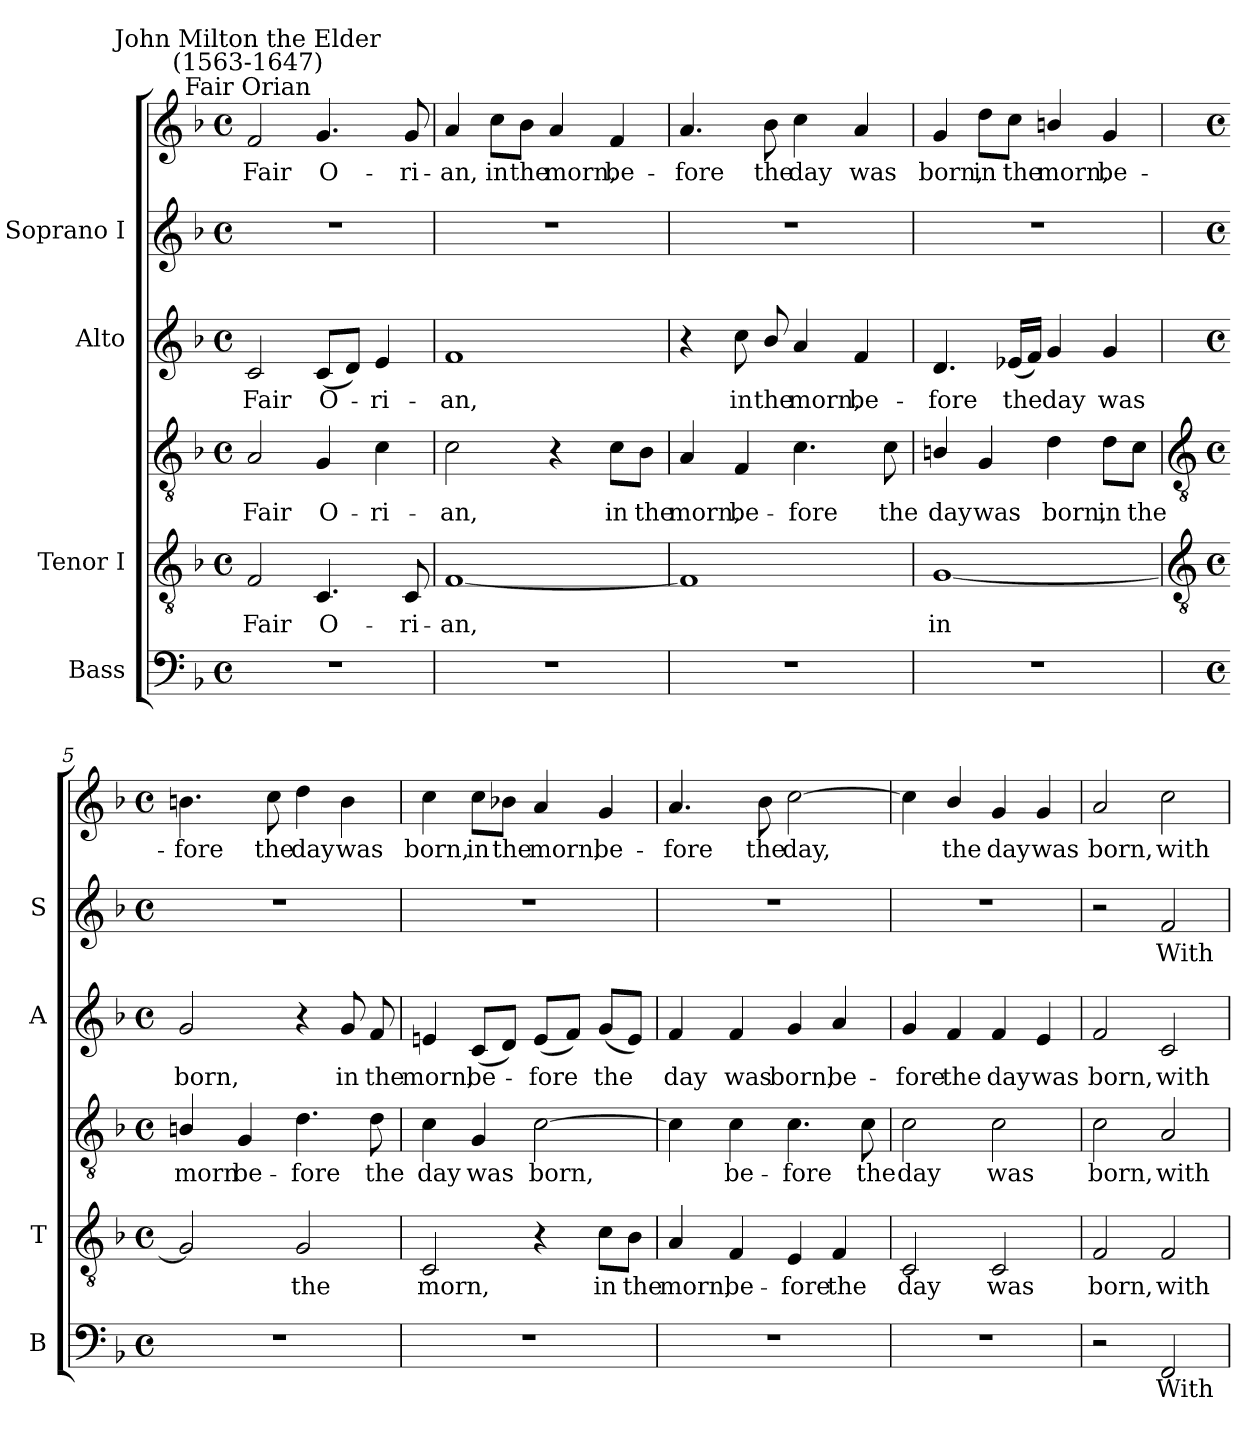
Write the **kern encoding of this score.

**kern	**text	**kern	**text	**kern	**text	**kern	**text	**kern	**text	**kern	**text
*part4	*part4	*part3	*part3	*part3	*part3	*part2	*part2	*part1	*part1	*part1	*part1
*staff6	*staff6	*staff5	*staff5	*staff4	*staff4	*staff3	*staff3	*staff2	*staff2	*staff1	*staff1
*I"Bass	*	*I"Tenor I	*	*	*	*I"Alto	*	*I"Soprano I	*	*	*
*I'B	*	*I'T	*	*	*	*I'A	*	*I'S	*	*	*
*clefF4	*	*clefGv2	*	*clefGv2	*	*clefG2	*	*clefG2	*	*clefG2	*
*k[b-]	*	*k[b-]	*	*k[b-]	*	*k[b-]	*	*k[b-]	*	*k[b-]	*
*F:	*	*F:	*	*F:	*	*F:	*	*F:	*	*F:	*
*M4/4	*	*M4/4	*	*M4/4	*	*M4/4	*	*M4/4	*	*M4/4	*
*met(c)	*	*met(c)	*	*met(c)	*	*met(c)	*	*met(c)	*	*met(c)	*
=1	=1	=1	=1	=1	=1	=1	=1	=1	=1	=1	=1
!	!	!	!	!	!	!	!	!	!	!LO:TX:a:cj:t=Fair Orian	!
!	!	!	!	!	!	!	!	!	!	!LO:TX:a:cj:t=John Milton the Elder\n(1563-1647)	!
!	!	!	!LO:LY:b	!	!LO:LY:b	!	!LO:LY:b	!	!	!	!LO:LY:b
1r	.	2F	-Fair	2A	Fair	2c	Fair	1r	.	2f	Fair
!	!	!	!LO:LY:b	!	!LO:LY:b	!	!LO:LY:b	!	!	!	!LO:LY:b
.	.	4.C	O-	4G	O-	(<8cL	O-	.	.	4.g	O-
.	.	.	.	.	.	8dJ)	.	.	.	.	.
!	!	!	!	!	!LO:LY:b	!	!LO:LY:b	!	!	!	!
.	.	.	.	4c	-ri-	4e	ri-	.	.	.	.
!	!	!	!LO:LY:b	!	!	!	!	!	!	!	!LO:LY:b
.	.	8C	-ri-	.	.	.	.	.	.	8g	-ri-
=2	=2	=2	=2	=2	=2	=2	=2	=2	=2	=2	=2
!	!	!	!LO:LY:b	!	!LO:LY:b	!	!LO:LY:b	!	!	!	!LO:LY:b
1r	.	[1F	an,	2c	-an,	1f	-an,	1r	.	4a/	-an,
!	!	!	!	!	!	!	!	!	!	!	!LO:LY:b
.	.	.	.	.	.	.	.	.	.	8cc\L	in
!	!	!	!	!	!	!	!	!	!	!	!LO:LY:b
.	.	.	.	.	.	.	.	.	.	8b-\J	the
!	!	!	!	!	!	!	!	!	!	!	!LO:LY:b
.	.	.	.	4r	.	.	.	.	.	4a	morn,
!	!	!	!	!	!LO:LY:b	!	!	!	!	!	!LO:LY:b
.	.	.	.	8c\L	in	.	.	.	.	4f	be-
!	!	!	!	!	!LO:LY:b	!	!	!	!	!	!
.	.	.	.	8B-\J	the	.	.	.	.	.	.
=3	=3	=3	=3	=3	=3	=3	=3	=3	=3	=3	=3
!	!	!	!	!	!LO:LY:b	!	!	!	!	!	!LO:LY:b
1r	.	1F]	.	4A	morn,	4r	.	1r	.	4.a/	-fore
!	!	!	!	!	!LO:LY:b	!	!LO:LY:b	!	!	!	!
.	.	.	.	4F	be-	8cc	in	.	.	.	.
!	!	!	!	!	!	!	!LO:LY:b	!	!	!	!LO:LY:b
.	.	.	.	.	.	8b-/	the	.	.	8b-	the
!	!	!	!	!	!LO:LY:b	!	!LO:LY:b	!	!	!	!LO:LY:b
.	.	.	.	4.c	-fore	4a	morn,	.	.	4cc	day
!	!	!	!	!	!	!	!LO:LY:b	!	!	!	!LO:LY:b
.	.	.	.	.	.	4f	be-	.	.	4a	was
!	!	!	!	!	!LO:LY:b	!	!	!	!	!	!
.	.	.	.	8c	the	.	.	.	.	.	.
=4	=4	=4	=4	=4	=4	=4	=4	=4	=4	=4	=4
!	!	!	!LO:LY:b	!	!LO:LY:b	!	!LO:LY:b	!	!	!	!LO:LY:b
1r	.	[1G	in	4Bn/	day	4.d	-fore	1r	.	4g	born,
!	!	!	!	!	!LO:LY:b	!	!	!	!	!	!LO:LY:b
.	.	.	.	4G	was	.	.	.	.	8dd\L	in
!	!	!	!	!	!	!	!LO:LY:b	!	!	!	!LO:LY:b
.	.	.	.	.	.	(<16e-XLL	the	.	.	8cc\J	the
.	.	.	.	.	.	16fJJ)	.	.	.	.	.
!	!	!	!	!	!LO:LY:b	!	!LO:LY:b	!	!	!	!LO:LY:b
.	.	.	.	4d	born,	4g	day	.	.	4bn/	morn,
!	!	!	!	!	!LO:LY:b	!	!LO:LY:b	!	!	!	!LO:LY:b
.	.	.	.	8d\L	in	4g	was	.	.	4g	be-
!	!	!	!	!	!LO:LY:b	!	!	!	!	!	!
.	.	.	.	8c\J	the	.	.	.	.	.	.
!!LO:LB:g=z
=5	=5	=5	=5	=5	=5	=5	=5	=5	=5	=5	=5
*	*	*clefGv2	*	*clefGv2	*	*	*	*	*	*	*
*M4/4	*	*M4/4	*	*M4/4	*	*M4/4	*	*M4/4	*	*M4/4	*
*met(c)	*	*met(c)	*	*met(c)	*	*met(c)	*	*met(c)	*	*met(c)	*
!	!	!	!	!	!LO:LY:b	!	!LO:LY:b	!	!	!	!LO:LY:b
1r	.	2G]	.	4Bn/	morn	2g	born,	1r	.	4.bn	-fore
!	!	!	!	!	!LO:LY:b	!	!	!	!	!	!
.	.	.	.	4G	be-	.	.	.	.	.	.
!	!	!	!	!	!	!	!	!	!	!	!LO:LY:b
.	.	.	.	.	.	.	.	.	.	8cc	the
!	!	!	!LO:LY:b	!	!LO:LY:b	!	!	!	!	!	!LO:LY:b
.	.	2G	the	4.d	-fore	4r	.	.	.	4dd	day
!	!	!	!	!	!	!	!LO:LY:b	!	!	!	!LO:LY:b
.	.	.	.	.	.	8g	in	.	.	4b	was
!	!	!	!	!	!LO:LY:b	!	!LO:LY:b	!	!	!	!
.	.	.	.	8d	the	8f	the	.	.	.	.
=6	=6	=6	=6	=6	=6	=6	=6	=6	=6	=6	=6
!	!	!	!LO:LY:b	!	!LO:LY:b	!	!LO:LY:b	!	!	!	!LO:LY:b
1r	.	2C	morn,	4c	day	4en	morn,	1r	.	4cc	born,
!	!	!	!	!	!LO:LY:b	!	!LO:LY:b	!	!	!	!LO:LY:b
.	.	.	.	4G	was	(<8cL	be-	.	.	8cc\L	in
!	!	!	!	!	!	!	!	!	!	!	!LO:LY:b
.	.	.	.	.	.	8dJ)	.	.	.	8b-X\J	the
!	!	!	!	!	!LO:LY:b	!	!LO:LY:b	!	!	!	!LO:LY:b
.	.	4r	.	[2c	born,	(<8eL	fore	.	.	4a	morn,
.	.	.	.	.	.	8fJ)	.	.	.	.	.
!	!	!	!LO:LY:b	!	!	!	!LO:LY:b	!	!	!	!LO:LY:b
.	.	8c\L	in	.	.	(<8gL	the	.	.	4g	be-
!	!	!	!LO:LY:b	!	!	!	!	!	!	!	!
.	.	8B-\J	the	.	.	8eJ)	.	.	.	.	.
=7	=7	=7	=7	=7	=7	=7	=7	=7	=7	=7	=7
!	!	!	!LO:LY:b	!	!	!	!LO:LY:b	!	!	!	!LO:LY:b
1r	.	4A	morn,	4c]	.	4f	day	1r	.	4.a	-fore
!	!	!	!LO:LY:b	!	!LO:LY:b	!	!LO:LY:b	!	!	!	!
.	.	4F	be-	4c	be-	4f	was	.	.	.	.
!	!	!	!	!	!	!	!	!	!	!	!LO:LY:b
.	.	.	.	.	.	.	.	.	.	8b-	the
!	!	!	!LO:LY:b	!	!LO:LY:b	!	!LO:LY:b	!	!	!	!LO:LY:b
.	.	4E	-fore	4.c	-fore	4g	born,	.	.	[2cc	day,
!	!	!	!LO:LY:b	!	!	!	!LO:LY:b	!	!	!	!
.	.	4F	the	.	.	4a/	be-	.	.	.	.
!	!	!	!	!	!LO:LY:b	!	!	!	!	!	!
.	.	.	.	8c	the	.	.	.	.	.	.
=8	=8	=8	=8	=8	=8	=8	=8	=8	=8	=8	=8
!	!	!	!LO:LY:b	!	!LO:LY:b	!	!LO:LY:b	!	!	!	!
1r	.	2C	day	2c	day	4g	-fore	1r	.	4cc]	.
!	!	!	!	!	!	!	!LO:LY:b	!	!	!	!LO:LY:b
.	.	.	.	.	.	4f	the	.	.	4b-/	the
!	!	!	!LO:LY:b	!	!LO:LY:b	!	!LO:LY:b	!	!	!	!LO:LY:b
.	.	2C	was	2c	was	4f	day	.	.	4g	day
!	!	!	!	!	!	!	!LO:LY:b	!	!	!	!LO:LY:b
.	.	.	.	.	.	4e	was	.	.	4g	was
=9	=9	=9	=9	=9	=9	=9	=9	=9	=9	=9	=9
!	!	!	!LO:LY:b	!	!LO:LY:b	!	!LO:LY:b	!	!	!	!LO:LY:b
2r	.	2F	born,	2c	born,	2f	born,	2r	.	2a	born,
!	!LO:LY:b	!	!LO:LY:b	!	!LO:LY:b	!	!LO:LY:b	!	!LO:LY:b	!	!LO:LY:b
2FF	With	2F	with	2A	with	2c	with	2f	With	2cc	with
=	=	=	=	=	=	=	=	=	=	=	=
*-	*-	*-	*-	*-	*-	*-	*-	*-	*-	*-	*-
